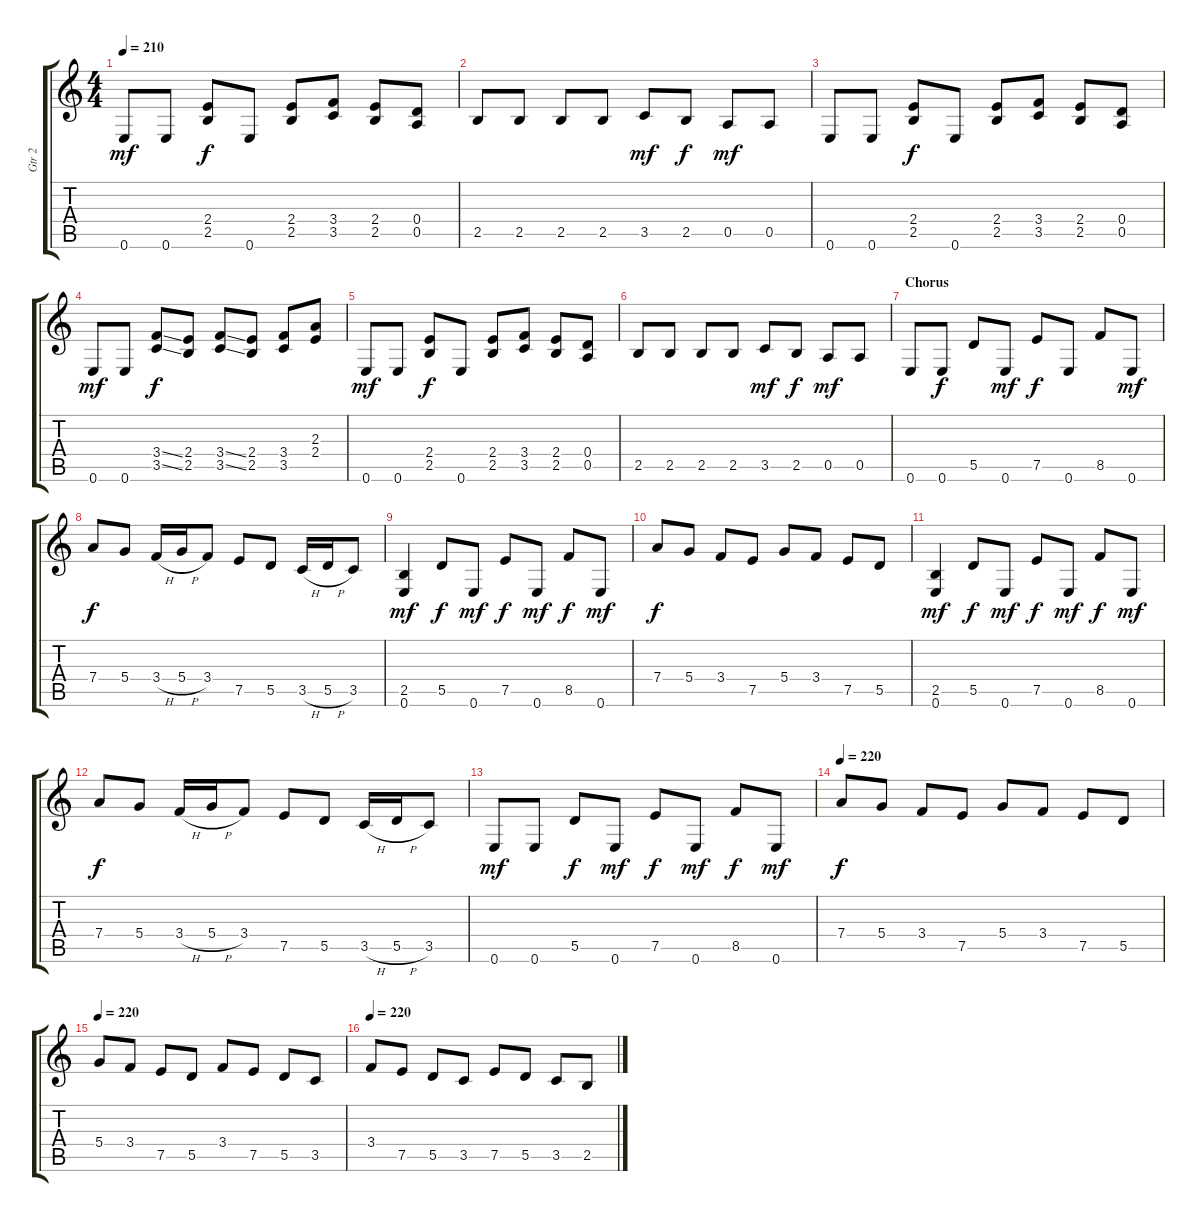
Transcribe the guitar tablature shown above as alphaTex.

\track ("Gtr 2" "Gtr 2") {instrument distortionguitar}
\staff {score tabs}
\tuning (E4 B3 G3 D3 A2 E2) {hide}
\ts (4 4)
\tempo 210
\clef g2
\ks c
0.6.8{dy mf} 0.6.8 (2.4 2.5).8{dy f} 0.6.8 (2.4 2.5).8 (3.4 3.5).8 (2.4 2.5).8 (0.4 0.5).8 |
2.5.8 2.5.8 2.5.8 2.5.8 3.5.8{dy mf} 2.5.8{dy f} 0.5.8{dy mf} 0.5.8 |
0.6.8 0.6.8 (2.4 2.5).8{dy f} 0.6.8 (2.4 2.5).8 (3.4 3.5).8 (2.4 2.5).8 (0.4 0.5).8 |
0.6.8{dy mf} 0.6.8 (3.4{ss} 3.5{ss}).8{dy f} (2.4 2.5).8 (3.4{ss} 3.5{ss}).8 (2.4 2.5).8 (3.4 3.5).8 (2.3 2.4).8 |
0.6.8{dy mf} 0.6.8 (2.4 2.5).8{dy f} 0.6.8 (2.4 2.5).8 (3.4 3.5).8 (2.4 2.5).8 (0.4 0.5).8 |
2.5.8 2.5.8 2.5.8 2.5.8 3.5.8{dy mf} 2.5.8{dy f} 0.5.8{dy mf} 0.5.8 |
\section ("" "Chorus")
0.6.8 0.6.8{dy f} 5.5.8 0.6.8{dy mf} 7.5.8{dy f} 0.6.8 8.5.8 0.6.8{dy mf} |
7.4.8{dy f} 5.4.8 3.4{h}.16 5.4{h}.16 3.4.8 7.5.8 5.5.8 3.5{h}.16 5.5{h}.16 3.5.8 |
(2.5 0.6).4{dy mf} 5.5.8{dy f} 0.6.8{dy mf} 7.5.8{dy f} 0.6.8{dy mf} 8.5.8{dy f} 0.6.8{dy mf} |
7.4.8{dy f} 5.4.8 3.4.8 7.5.8 5.4.8 3.4.8 7.5.8 5.5.8 |
(2.5 0.6).4{dy mf} 5.5.8{dy f} 0.6.8{dy mf} 7.5.8{dy f} 0.6.8{dy mf} 8.5.8{dy f} 0.6.8{dy mf} |
7.4.8{dy f} 5.4.8 3.4{h}.16 5.4{h}.16 3.4.8 7.5.8 5.5.8 3.5{h}.16 5.5{h}.16 3.5.8 |
0.6.8{dy mf} 0.6.8 5.5.8{dy f} 0.6.8{dy mf} 7.5.8{dy f} 0.6.8{dy mf} 8.5.8{dy f} 0.6.8{dy mf} |
\tempo 220
7.4.8{dy f} 5.4.8 3.4.8 7.5.8 5.4.8 3.4.8 7.5.8 5.5.8 |
\tempo 220
5.4.8 3.4.8 7.5.8 5.5.8 3.4.8 7.5.8 5.5.8 3.5.8 |
\tempo 220
3.4.8 7.5.8 5.5.8 3.5.8 7.5.8 5.5.8 3.5.8 2.5.8
